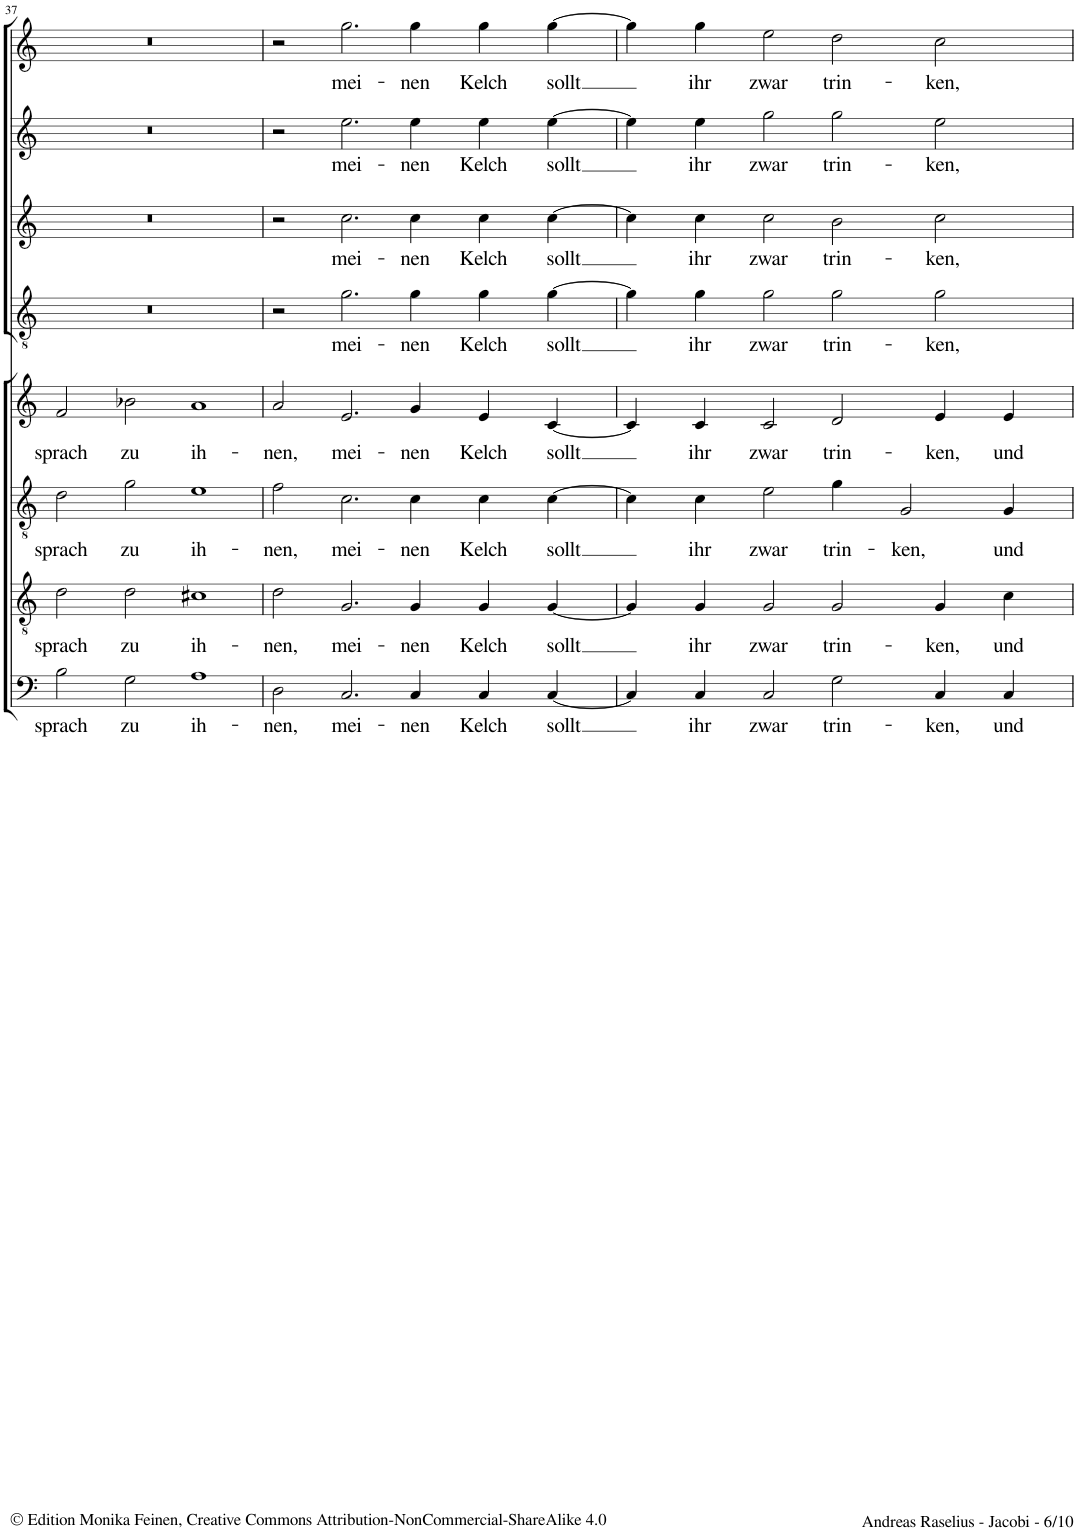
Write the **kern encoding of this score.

**kern	**text	**kern	**text	**kern	**text	**kern	**text	**kern	**text	**kern	**text	**kern	**text	**kern	**text
*part8	*part8	*part7	*part7	*part6	*part6	*part5	*part5	*part4	*part4	*part3	*part3	*part2	*part2	*part1	*part1
*staff8	*staff8	*staff7	*staff7	*staff6	*staff6	*staff5	*staff5	*staff4	*staff4	*staff3	*staff3	*staff2	*staff2	*staff1	*staff1
*I"Bassus 2	*	*I"Tenor 2	*	*I"Tenor 1	*	*I"Altus 2	*	*I"Bassus 1	*	*I"Altus 1	*	*I"Cantus 2	*	*I"Cantus 1	*
!!LO:PB:g=z
*clefF4	*	*clefGv2	*	*clefGv2	*	*clefG2	*	*clefGv2	*	*clefG2	*	*clefG2	*	*clefG2	*
*k[]	*	*k[]	*	*k[]	*	*k[]	*	*k[]	*	*k[]	*	*k[]	*	*k[]	*
*M4/2	*	*M4/2	*	*M4/2	*	*M4/2	*	*M4/2	*	*M4/2	*	*M4/2	*	*M4/2	*
*met(c|)	*	*met(c|)	*	*met(c|)	*	*met(c|)	*	*met(c|)	*	*met(c|)	*	*met(c|)	*	*met(c|)	*
=37	=37	=37	=37	=37	=37	=37	=37	=37	=37	=37	=37	=37	=37	=37	=37
!	!LO:LY:b	!	!LO:LY:b	!	!LO:LY:b	!	!LO:LY:b	!	!	!	!	!	!	!	!
2B\	sprach	2d\	sprach	2d\	sprach	2f/	sprach	0r	.	0r	.	0r	.	0r	.
!	!LO:LY:b	!	!LO:LY:b	!	!LO:LY:b	!	!LO:LY:b	!	!	!	!	!	!	!	!
2G\	zu	2d\	zu	2g\	zu	2b-X\	zu	.	.	.	.	.	.	.	.
!	!LO:LY:b	!	!LO:LY:b	!	!LO:LY:b	!	!LO:LY:b	!	!	!	!	!	!	!	!
1A	ih-	1c#X	ih-	1e	ih-	1a	ih-	.	.	.	.	.	.	.	.
=38	=38	=38	=38	=38	=38	=38	=38	=38	=38	=38	=38	=38	=38	=38	=38
!	!LO:LY:b	!	!LO:LY:b	!	!LO:LY:b	!	!LO:LY:b	!	!	!	!	!	!	!	!
2D\	-nen,	2d\	-nen,	2f\	-nen,	2a/	-nen,	2r	.	2r	.	2r	.	2r	.
!	!LO:LY:b	!	!LO:LY:b	!	!LO:LY:b	!	!LO:LY:b	!	!LO:LY:b	!	!LO:LY:b	!	!LO:LY:b	!	!LO:LY:b
2.C/	mei-	2.G/	mei-	2.c\	mei-	2.e/	mei-	2.g\	mei-	2.cc\	mei-	2.ee\	mei-	2.gg\	mei-
!	!LO:LY:b	!	!LO:LY:b	!	!LO:LY:b	!	!LO:LY:b	!	!LO:LY:b	!	!LO:LY:b	!	!LO:LY:b	!	!LO:LY:b
4C/	-nen	4G/	-nen	4c\	-nen	4g/	-nen	4g\	-nen	4cc\	-nen	4ee\	-nen	4gg\	-nen
!	!LO:LY:b	!	!LO:LY:b	!	!LO:LY:b	!	!LO:LY:b	!	!LO:LY:b	!	!LO:LY:b	!	!LO:LY:b	!	!LO:LY:b
4C/	Kelch	4G/	Kelch	4c\	Kelch	4e/	Kelch	4g\	Kelch	4cc\	Kelch	4ee\	Kelch	4gg\	Kelch
!	!LO:LY:b	!	!LO:LY:b	!	!LO:LY:b	!	!LO:LY:b	!	!LO:LY:b	!	!LO:LY:b	!	!LO:LY:b	!	!LO:LY:b
[4C/	sollt	[4G/	sollt	[4c\	sollt	[4c/	sollt	[4g\	sollt	[4cc\	sollt	[4ee\	sollt	[4gg\	sollt
=39	=39	=39	=39	=39	=39	=39	=39	=39	=39	=39	=39	=39	=39	=39	=39
4C/]	.	4G/]	.	4c\]	.	4c/]	.	4g\]	.	4cc\]	.	4ee\]	.	4gg\]	.
!	!LO:LY:b	!	!LO:LY:b	!	!LO:LY:b	!	!LO:LY:b	!	!LO:LY:b	!	!LO:LY:b	!	!LO:LY:b	!	!LO:LY:b
4C/	ihr	4G/	ihr	4c\	ihr	4c/	ihr	4g\	ihr	4cc\	ihr	4ee\	ihr	4gg\	ihr
!	!LO:LY:b	!	!LO:LY:b	!	!LO:LY:b	!	!LO:LY:b	!	!LO:LY:b	!	!LO:LY:b	!	!LO:LY:b	!	!LO:LY:b
2C/	zwar	2G/	zwar	2e\	zwar	2c/	zwar	2g\	zwar	2cc\	zwar	2gg\	zwar	2ee\	zwar
!	!LO:LY:b	!	!LO:LY:b	!	!LO:LY:b	!	!LO:LY:b	!	!LO:LY:b	!	!LO:LY:b	!	!LO:LY:b	!	!LO:LY:b
2G\	trin-	2G/	trin-	4g\	trin-	2d/	trin-	2g\	trin-	2b\	trin-	2gg\	trin-	2dd\	trin-
!	!	!	!	!	!LO:LY:b	!	!	!	!	!	!	!	!	!	!
.	.	.	.	2G/	-ken,	.	.	.	.	.	.	.	.	.	.
!	!LO:LY:b	!	!LO:LY:b	!	!	!	!LO:LY:b	!	!LO:LY:b	!	!LO:LY:b	!	!LO:LY:b	!	!LO:LY:b
4C/	-ken,	4G/	-ken,	.	.	4e/	-ken,	2g\	-ken,	2cc\	-ken,	2ee\	-ken,	2cc\	-ken,
!	!LO:LY:b	!	!LO:LY:b	!	!LO:LY:b	!	!LO:LY:b	!	!	!	!	!	!	!	!
4C/	und	4c\	und	4G/	und	4e/	und	.	.	.	.	.	.	.	.
=	=	=	=	=	=	=	=	=	=	=	=	=	=	=	=
*-	*-	*-	*-	*-	*-	*-	*-	*-	*-	*-	*-	*-	*-	*-	*-
